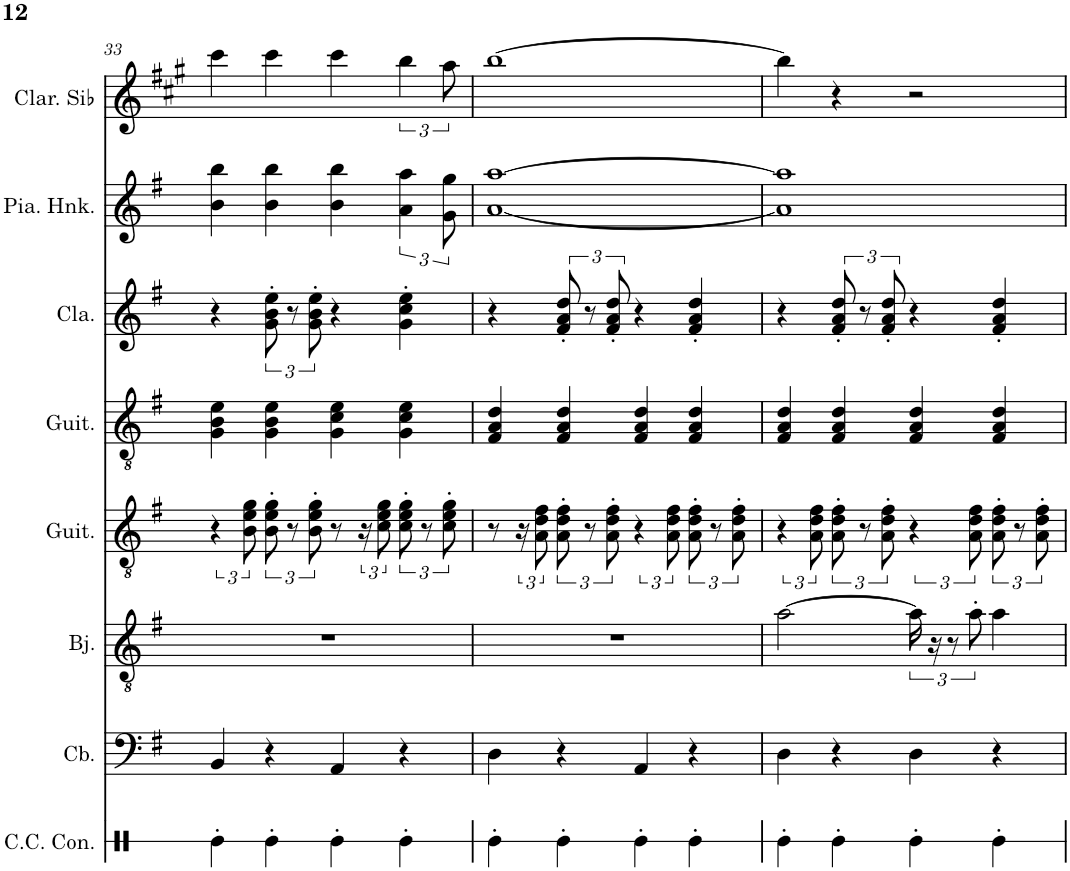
**kern	**kern	**kern	**kern	**kern	**kern	**kern	**kern
*part8	*part7	*part6	*part5	*part4	*part3	*part2	*part1
*staff8	*staff7	*staff6	*staff5	*staff4	*staff3	*staff2	*staff1
*I"Caisse claire de concert, Woodblock	*I"Contrebasse, Acou Bass	*I"Banjo, Banjo	*I"Guitare acoustique, SteelStrGuitar	*I"Guitare acoustique, Jazz Guitar	*I"Clavecin, Harpschord	*I"Piano Honky Tonk, Honky-tonk Piano	*I"Clarinette en Sib
*I'C.C. Con.	*I'Cb.	*I'Bj.	*I'Guit.	*I'Guit.	*I'Cla.	*I'Pia. Hnk.	*I'Clar. Sib
!!LO:PB:g=z
*clefX	*clefF4	*clefGv2	*clefGv2	*clefGv2	*clefG2	*clefG2	*clefG2
*	*Trd7c12	*Trd7c12	*	*	*	*	*Trd1c2
*k[f#]	*k[f#]	*k[f#]	*k[f#]	*k[f#]	*k[f#]	*k[f#]	*k[f#c#g#]
*M4/4	*M4/4	*M4/4	*M4/4	*M4/4	*M4/4	*M4/4	*M4/4
=33	=33	=33	=33	=33	=33	=33	=33
4Re'\	4BB/	1r	6r	4G\ 4B\ 4e\	4r	4b\ 4bb\	4ccc#\
.	.	.	12B\ 12e\ 12g\	.	.	.	.
4Re'\	4r	.	12B\' 12e\' 12g\'	4G\ 4B\ 4e\	12g\' 12b\' 12ee\'	4b\ 4bb\	4ccc#\
.	.	.	12r	.	12r	.	.
.	.	.	12B\' 12e\' 12g\'	.	12g\' 12b\' 12ee\'	.	.
4Re'\	4AA/	.	8r	4G\ 4c\ 4e\	4r	4b\ 4bb\	4ccc#\
.	.	.	24r	.	.	.	.
.	.	.	12c\ 12e\ 12g\	.	.	.	.
4Re'\	4r	.	12c\' 12e\' 12g\'	4G\ 4c\ 4e\	4g\' 4cc\' 4ee\'	6a\ 6aa\	6bb\
.	.	.	12r	.	.	.	.
.	.	.	12c\' 12e\' 12g\'	.	.	12g\ 12gg\	12aa\
=34	=34	=34	=34	=34	=34	=34	=34
4Re'\	4D\	1r	8r	4F#/ 4A/ 4d/	4r	[1a [1aa	[1bb
.	.	.	24r	.	.	.	.
.	.	.	12A\ 12d\ 12f#\	.	.	.	.
4Re'\	4r	.	12A\' 12d\' 12f#\'	4F#/ 4A/ 4d/	12f#/' 12a/' 12dd/'	.	.
.	.	.	12r	.	12r	.	.
.	.	.	12A\' 12d\' 12f#\'	.	12f#/' 12a/' 12dd/'	.	.
4Re'\	4AA/	.	6r	4F#/ 4A/ 4d/	4r	.	.
.	.	.	12A\ 12d\ 12f#\	.	.	.	.
4Re'\	4r	.	12A\' 12d\' 12f#\'	4F#/ 4A/ 4d/	4f#/' 4a/' 4dd/'	.	.
.	.	.	12r	.	.	.	.
.	.	.	12A\' 12d\' 12f#\'	.	.	.	.
=35	=35	=35	=35	=35	=35	=35	=35
4Re'\	4D\	[2a\	6r	4F#/ 4A/ 4d/	4r	1a] 1aa]	4bb\]
.	.	.	12A\ 12d\ 12f#\	.	.	.	.
4Re'\	4r	.	12A\' 12d\' 12f#\'	4F#/ 4A/ 4d/	12f#/' 12a/' 12dd/'	.	4r
.	.	.	12r	.	12r	.	.
.	.	.	12A\' 12d\' 12f#\'	.	12f#/' 12a/' 12dd/'	.	.
4Re'\	4D\	24a\]	6r	4F#/ 4A/ 4d/	4r	.	2r
.	.	24r	.	.	.	.	.
.	.	12r	.	.	.	.	.
.	.	12a'\	12A\ 12d\ 12f#\	.	.	.	.
4Re'\	4r	4a\	12A\' 12d\' 12f#\'	4F#/ 4A/ 4d/	4f#/' 4a/' 4dd/'	.	.
.	.	.	12r	.	.	.	.
.	.	.	12A\' 12d\' 12f#\'	.	.	.	.
=	=	=	=	=	=	=	=
*-	*-	*-	*-	*-	*-	*-	*-
